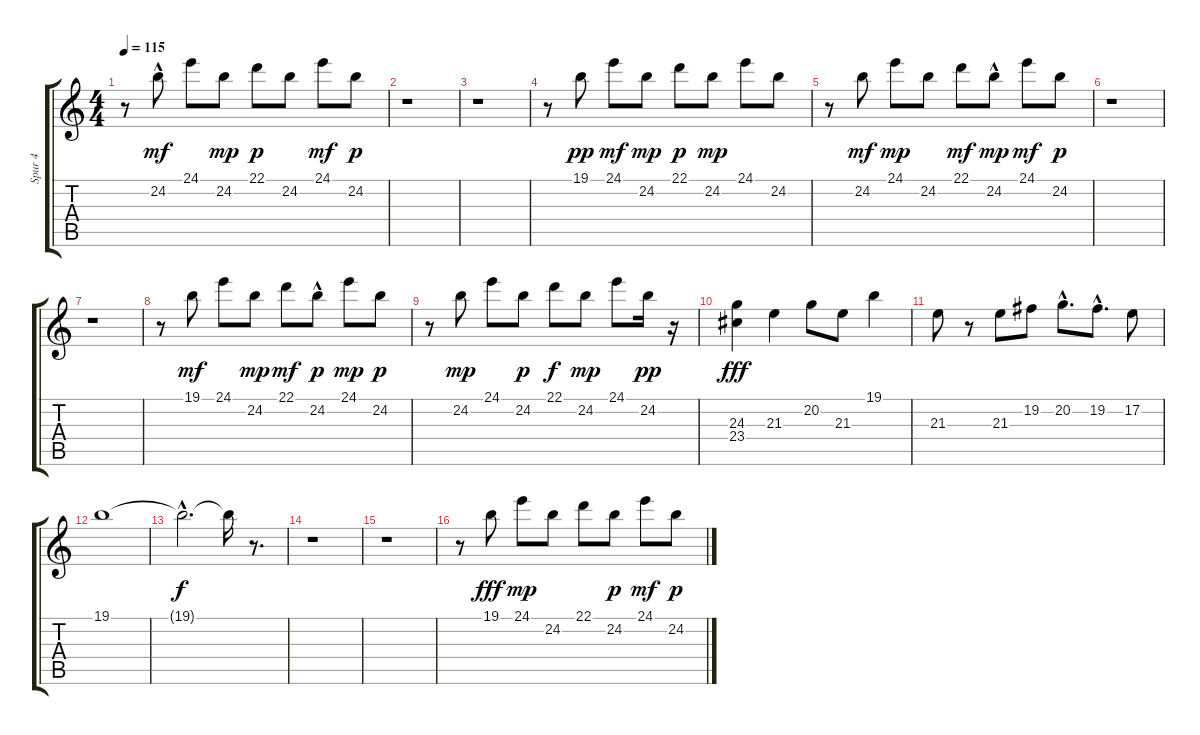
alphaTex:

\track ("Spur 4" "Spur 4") {instrument drawbarorgan}
\staff {score tabs}
\tuning (E4 B3 G3 D3 A2 E2) {hide}
\ts (4 4)
\tempo 115
\clef g2
\ks c
r.8{dy mp} 24.2{hac}.8{dy mf} 24.1.8 24.2.8{dy mp} 22.1.8{dy p} 24.2.8 24.1.8{dy mf} 24.2.8{dy p} |
r.1 |
r.1 |
r.8 19.1.8{dy pp} 24.1.8{dy mf} 24.2.8{dy mp} 22.1.8{dy p} 24.2.8{dy mp} 24.1.8 24.2.8 |
r.8 24.2.8{dy mf} 24.1.8{dy mp} 24.2.8 22.1.8{dy mf} 24.2{hac}.8{dy mp} 24.1.8{dy mf} 24.2.8{dy p} |
r.1 |
r.1 |
r.8 19.1.8{dy mf} 24.1.8 24.2.8{dy mp} 22.1.8{dy mf} 24.2{hac}.8{dy p} 24.1.8{dy mp} 24.2.8{dy p} |
r.8 24.2.8{dy mp} 24.1.8 24.2.8{dy p} 22.1.8{dy f} 24.2.8{dy mp} 24.1.8 24.2.16{dy pp} r.16 |
(24.3 23.4).4{dy fff} 21.3.4 20.2.8 21.3.8 19.1.4 |
21.3.8 r.8 21.3.8 19.2.8 20.2{hac}.8{d} 19.2{hac}.8{d} 17.2.8 |
19.1.1 |
19.1{hac t}.2{d dy f} 19.1{t}.16 r.8{d} |
r.1 |
r.1 |
r.8 19.1.8{dy fff} 24.1.8{dy mp} 24.2.8 22.1.8 24.2.8{dy p} 24.1.8{dy mf} 24.2.8{dy p}
